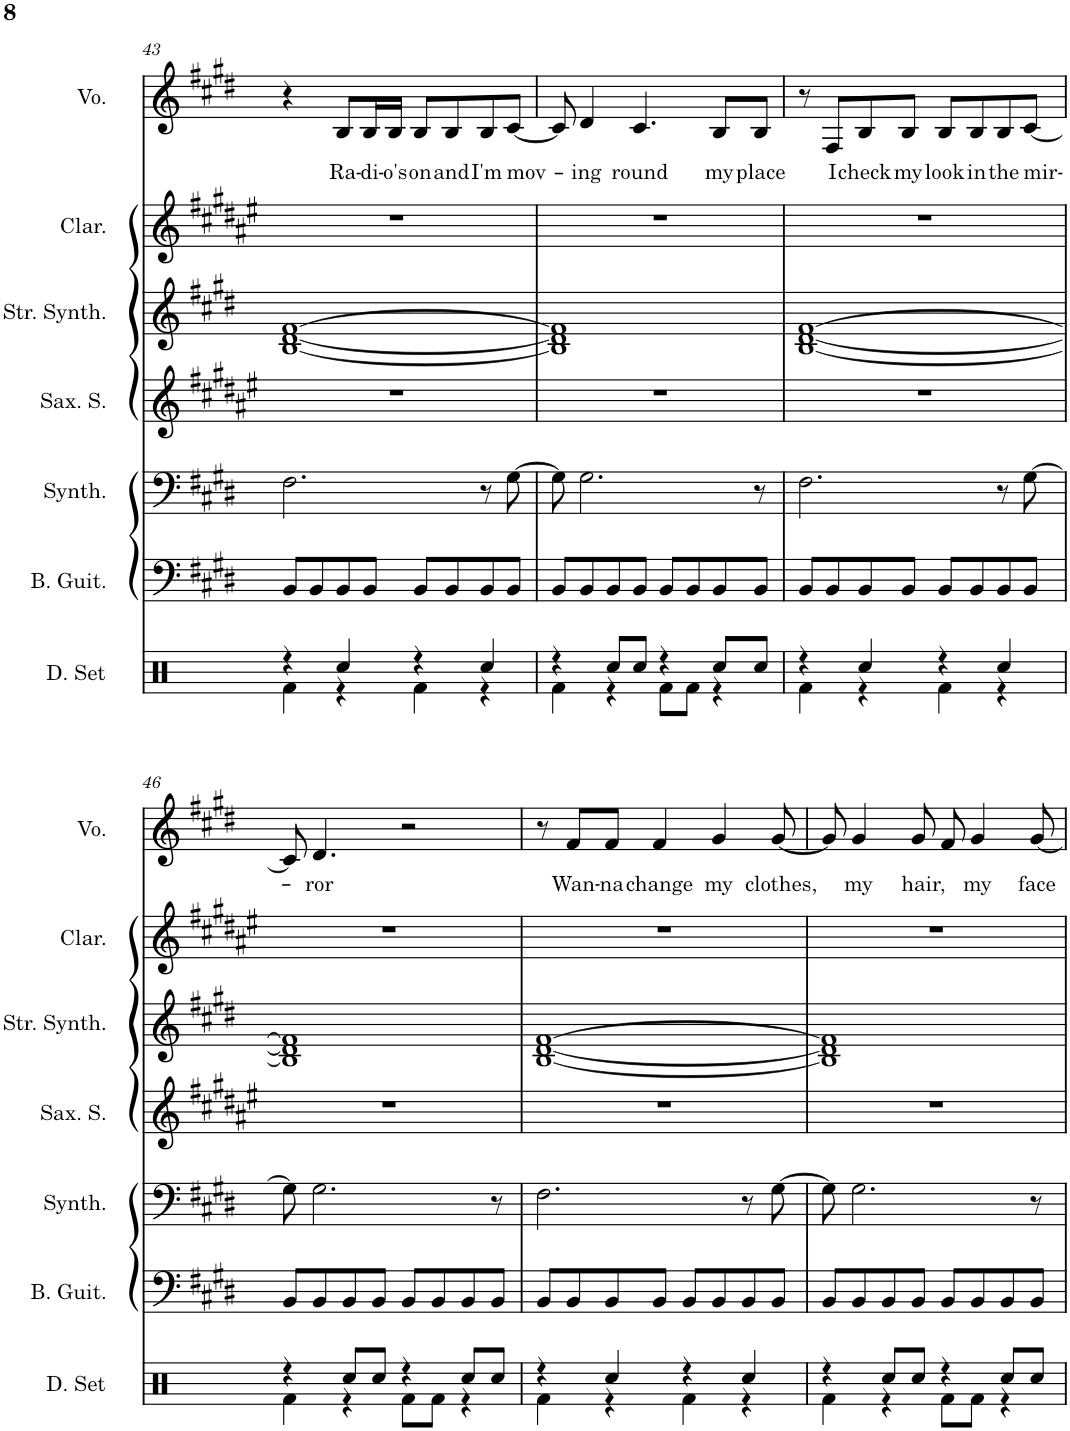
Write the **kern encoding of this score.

**kern	**kern	**kern	**kern	**kern	**kern	**kern	**text
*part7	*part6	*part5	*part4	*part3	*part2	*part1	*part1
*staff7	*staff6	*staff5	*staff4	*staff3	*staff2	*staff1	*staff1
*I"Drumset	*I"Bass Guitar	*I"Bass Synthesizer	*I"Saxophone soprano	*I"String Synthesizer	*I"Clarinette	*I"Voice	*
*I'D. Set	*I'B. Guit.	*I'Synth.	*I'Sax. S.	*I'Str. Synth.	*I'Clar.	*I'Vo.	*
!!LO:PB:g=z
*clefX	*clefF4	*clefF4	*clefG2	*clefG2	*clefG2	*clefG2	*
*	*Trd7c12	*	*Trd1c2	*	*Trd1c2	*	*
*k[]	*k[f#c#g#d#]	*k[f#c#g#d#]	*k[f#c#g#d#a#e#]	*k[f#c#g#d#]	*k[f#c#g#d#a#e#]	*k[f#c#g#d#]	*
*M4/4	*M4/4	*M4/4	*M4/4	*M4/4	*M4/4	*M4/4	*
=43	=43	=43	=43	=43	=43	=43	=43
*^	*	*	*	*	*	*	*
4r	4Rf\	8BB/L	2.F#\	1r	[1B [1d# [1f#	1r	4r	.
.	.	8BB/	.	.	.	.	.	.
!	!	!	!	!	!	!	!	!LO:LY:b
4Rcc/	4r	8BB/	.	.	.	.	8B/L	Ra-
!	!	!	!	!	!	!	!	!LO:LY:b
.	.	8BB/J	.	.	.	.	16B/L	-di-
!	!	!	!	!	!	!	!	!LO:LY:b
.	.	.	.	.	.	.	16B/JJ	-o's
!	!	!	!	!	!	!	!	!LO:LY:b
4r	4Rf\	8BB/L	.	.	.	.	8B/L	on
!	!	!	!	!	!	!	!	!LO:LY:b
.	.	8BB/	.	.	.	.	8B/	and
!	!	!	!	!	!	!	!	!LO:LY:b
4Rcc/	4r	8BB/	8r	.	.	.	8B/	I'm
!	!	!	!	!	!	!	!	!LO:LY:b
.	.	8BB/J	[8G#\	.	.	.	[8c#/J	mov-
=44	=44	=44	=44	=44	=44	=44	=44	=44
4r	4Rf\	8BB/L	8G#\]	1r	1B] 1d#] 1f#]	1r	8c#/]	.
!	!	!	!	!	!	!	!	!LO:LY:b
.	.	8BB/	2.G#\	.	.	.	4d#/	-ing
8Rcc/L	4r	8BB/	.	.	.	.	.	.
!	!	!	!	!	!	!	!	!LO:LY:b
8Rcc/J	.	8BB/J	.	.	.	.	4.c#/	round
4r	8Rf\L	8BB/L	.	.	.	.	.	.
.	8Rf\J	8BB/	.	.	.	.	.	.
!	!	!	!	!	!	!	!	!LO:LY:b
8Rcc/L	4r	8BB/	.	.	.	.	8B/L	my
!	!	!	!	!	!	!	!	!LO:LY:b
8Rcc/J	.	8BB/J	8r	.	.	.	8B/J	place
=45	=45	=45	=45	=45	=45	=45	=45	=45
4r	4Rf\	8BB/L	2.F#\	1r	[1B [1d# [1f#	1r	8r	.
!	!	!	!	!	!	!	!	!LO:LY:b
.	.	8BB/	.	.	.	.	8F#/L	I
!	!	!	!	!	!	!	!	!LO:LY:b
4Rcc/	4r	8BB/	.	.	.	.	8B/	check
!	!	!	!	!	!	!	!	!LO:LY:b
.	.	8BB/J	.	.	.	.	8B/J	my
!	!	!	!	!	!	!	!	!LO:LY:b
4r	4Rf\	8BB/L	.	.	.	.	8B/L	look
!	!	!	!	!	!	!	!	!LO:LY:b
.	.	8BB/	.	.	.	.	8B/	in
!	!	!	!	!	!	!	!	!LO:LY:b
4Rcc/	4r	8BB/	8r	.	.	.	8B/	the
!	!	!	!	!	!	!	!	!LO:LY:b
.	.	8BB/J	[8G#\	.	.	.	[8c#/J	mir-
!!LO:LB:g=z
=46	=46	=46	=46	=46	=46	=46	=46	=46
4r	4Rf\	8BB/L	8G#\]	1r	1B] 1d#] 1f#]	1r	8c#/]	.
!	!	!	!	!	!	!	!	!LO:LY:b
.	.	8BB/	2.G#\	.	.	.	4.d#/	-ror
8Rcc/L	4r	8BB/	.	.	.	.	.	.
8Rcc/J	.	8BB/J	.	.	.	.	.	.
4r	8Rf\L	8BB/L	.	.	.	.	2r	.
.	8Rf\J	8BB/	.	.	.	.	.	.
8Rcc/L	4r	8BB/	.	.	.	.	.	.
8Rcc/J	.	8BB/J	8r	.	.	.	.	.
=47	=47	=47	=47	=47	=47	=47	=47	=47
4r	4Rf\	8BB/L	2.F#\	1r	[1B [1d# [1f#	1r	8r	.
!	!	!	!	!	!	!	!	!LO:LY:b
.	.	8BB/	.	.	.	.	8f#/L	Wan-
!	!	!	!	!	!	!	!	!LO:LY:b
4Rcc/	4r	8BB/	.	.	.	.	8f#/J	-na
!	!	!	!	!	!	!	!	!LO:LY:b
.	.	8BB/J	.	.	.	.	4f#/	change
4r	4Rf\	8BB/L	.	.	.	.	.	.
!	!	!	!	!	!	!	!	!LO:LY:b
.	.	8BB/	.	.	.	.	4g#/	my
4Rcc/	4r	8BB/	8r	.	.	.	.	.
!	!	!	!	!	!	!	!	!LO:LY:b
.	.	8BB/J	[8G#\	.	.	.	[8g#/	clothes,
=48	=48	=48	=48	=48	=48	=48	=48	=48
4r	4Rf\	8BB/L	8G#\]	1r	1B] 1d#] 1f#]	1r	8g#/]	.
!	!	!	!	!	!	!	!	!LO:LY:b
.	.	8BB/	2.G#\	.	.	.	4g#/	my
8Rcc/L	4r	8BB/	.	.	.	.	.	.
!	!	!	!	!	!	!	!	!LO:LY:b
8Rcc/J	.	8BB/J	.	.	.	.	8g#/	hair,
4r	8Rf\L	8BB/L	.	.	.	.	8f#/	.
!	!	!	!	!	!	!	!	!LO:LY:b
.	8Rf\J	8BB/	.	.	.	.	4g#/	my
8Rcc/L	4r	8BB/	.	.	.	.	.	.
!	!	!	!	!	!	!	!	!LO:LY:b
8Rcc/J	.	8BB/J	8r	.	.	.	[8g#/	face
*v	*v	*	*	*	*	*	*	*
=	=	=	=	=	=	=	=
*-	*-	*-	*-	*-	*-	*-	*-
